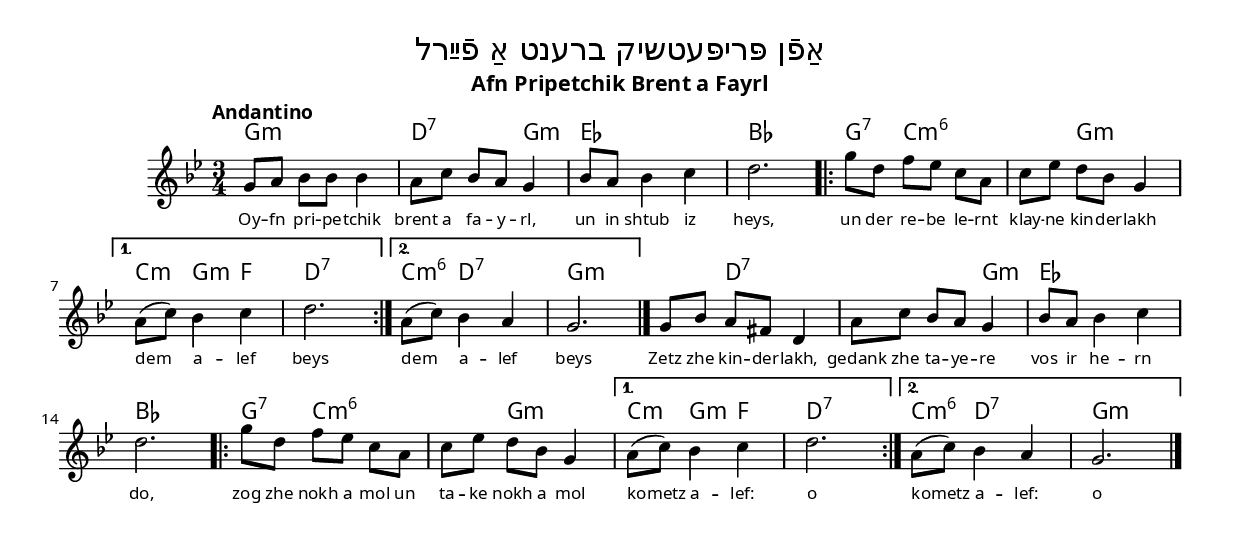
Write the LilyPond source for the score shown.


\header {
  title = "אַפֿן פּריפּעטשיק ברענט אַ פֿײַרל"
  subtitle = "Afn Pripetchik Brent a Fayrl"
  }

\version "2.18.2"
\language "english"
#(set-global-staff-size 17)

end =
  #(define-music-function
    (parser location signature)
    (fraction?)
  #{
    \once \omit Staff.TimeSignature \time #signature
  #})

\layout {
  \context {  % Use Typewriter font for chord symbols
    \ChordNames {
      \set chordChanges = ##t
      \override ChordName.font-family = #'typewriter
      }
    }
  \context {  % Change font size for lyrics
    \Lyrics {
      \override LyricText.font-size = #'-1
      }
    }
  \context {  % Beam according to rhythm
    \Staff {
      \set Timing.beamExceptions = #'()
      }
    }
  }

\paper {      % Load fonts
  fonts = #
  (make-pango-font-tree
   "Linux Libertine"
   "Linux Biolinum"
   "Courier 10 Pitch"
   (/ (* staff-height pt) 2.5)
    )
  bookTitleMarkup = \markup {
    \override #'(baseline-skip . 3.5)
    \column {
      \fill-line { \fromproperty #'header:dedication }
      \override #'(baseline-skip . 3.5)
      \column {
        \fill-line {
          \override #'(font-name . "Drugulin CLM")
          \huge \larger \larger \bold
          \fromproperty #'header:title
          }
        \fill-line {
          \large \bold
          \fromproperty #'header:subtitle
          }
        \fill-line {
          \smaller \bold
          \fromproperty #'header:subsubtitle
          }
        \fill-line {
          \fromproperty #'header:meter
          \fromproperty #'header:arranger
          }
          \fill-line {
          \override #'(font-name . "Drugulin CLM")
          \fromproperty #'header:composer
          { \large \bold \fromproperty #'header:instrument }
          \override #'(font-name . "Drugulin CLM")
          \fromproperty #'header:poet
          }
        }
      }
    }
    scoreTitleMarkup = \markup {
      \column {
      \on-the-fly \print-all-headers { \bookTitleMarkup \hspace #1 }
      \fill-line {
        \null
        \override #'(font-name . "Drugulin CLM")
        \huge
        \lower #5
        \fromproperty #'header:piece
        }
      }
    }
  }

mel-a = \relative g'{ 
  g8 a bf bf bf4 |
  a8 c bf a g4 |
  bf8 a bf4 c |
  d2. 
}
mel-b = \relative g''{ 
  \repeat volta 2 {
    g8 d f ef c a |
    c ef d bf g4 |
  }
  \alternative {
    { a8( c) bf4 c | 
      d2. 
    }
    { a8( c) bf4 a | 
      g2. 
    }
  }
}
mel-c = \relative g'{ 
  g8 bf a fs d4 | 
  a'8 c bf a g4 | 
  bf8 a bf4 c | 
  d2. | 
}

acc-a = \chordmode { 
  g2.:m | 
  d2:7 g4:m | 
  ef2.: | 
  bf |  
}
acc-b = \chordmode { 
  \repeat volta 2 { 
    g4:7 c2:m6 | 
    c4:m6 g2:m | }
  \alternative {
    { c4:m g:m f: | d2.:7 }
    { c4:m6 d2:7 | g2.:m }
  }
}
                      
acc-c = \chordmode { 
  g4:m d2:7 | 
  d2:7 g4:m | 
  ef2.: | 
  bf2.: | 
}

\score {
  <<
    \new ChordNames {
      \acc-a
      \acc-b
      \acc-c
      \acc-b

        }
    \new Staff {
      \clef treble
      \key g \minor
      \time 3/4
      \tempo Andantino
      \new Voice = "melody" {
        \mel-a
        \mel-b
        \bar "|."
        \mel-c
        \mel-b
        \bar "|."
      }
    }
    \new Lyrics \lyricsto "melody" {
      Oy -- fn pri -- pe -- tchik brent a fa -- y -- rl,
      un in shtub iz heys,
      
      \repeat volta 2 {
        un der re -- be le -- rnt klay -- ne kin -- der -- lakh
        }
      \alternative {
        { dem a -- lef beys }  
        { dem a -- lef beys }
        }
      Zetz zhe kin -- der -- lakh,
      gedank zhe ta -- ye -- re
      vos ir he -- rn do,
      \repeat volta 2 {
        zog zhe nokh a mol un ta -- ke nokh a mol
      }
      \alternative {
        { kometz a -- lef: o }
        { kometz a -- lef: o }
      }
    }
  >>
}
